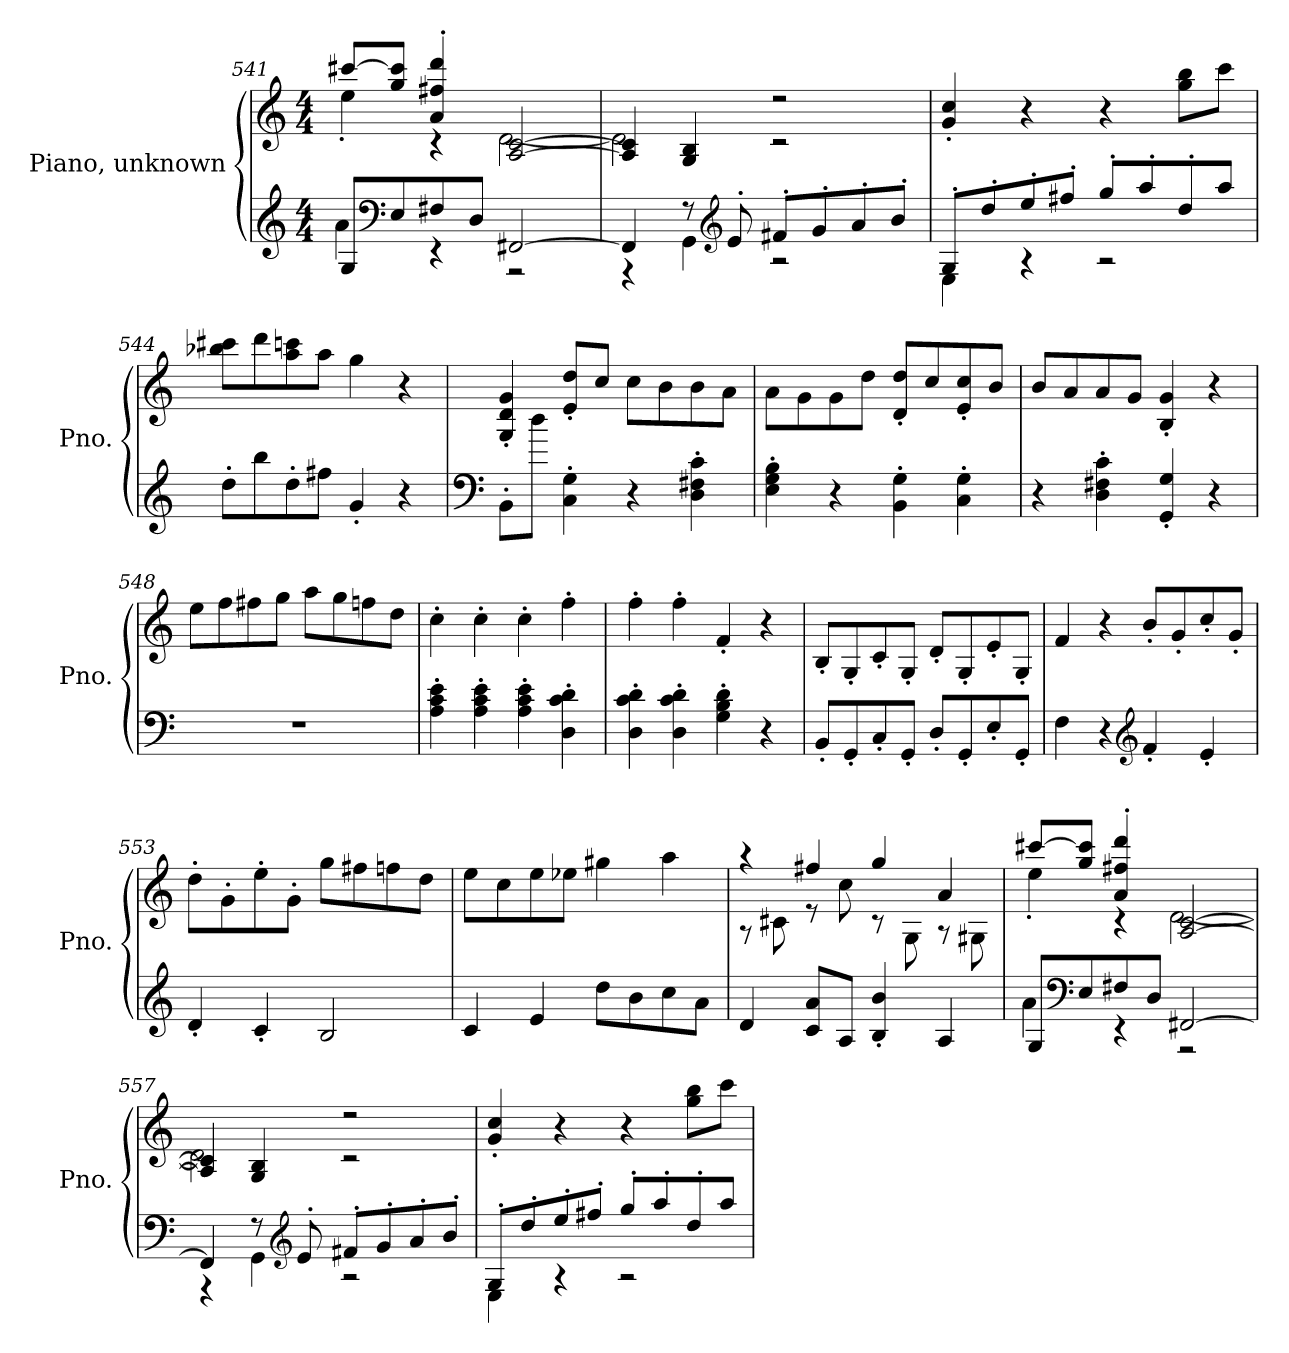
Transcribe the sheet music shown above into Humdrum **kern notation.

**kern	**kern
*part1	*part1
*staff2	*staff1
*I"Piano, unknown	*
*I'Pno.	*
*clefG2	*clefG2
*k[]	*k[]
*M4/4	*M4/4
=541	=541
*^	*^
8G/L	4a\	[8ccc#X/L	4ee'\
*clefF4	*	*	*
8E/	.	8gg/ 8ccc#/]J	.
8F#X/	4r	4a/' 4ff#X/' 4ddd/'	4r
8D/J	.	.	.
[2FF#X/	2r	[2A/ [2c/	[2d\
=542	=542	=542	=542
4FF#/]	4r	4A/] 4c/]	2d\]
8r	4GG\	4G/ 4B/	.
*clefG2	*	*	*
8e'/	.	.	.
8f#X'/L	2r	2r	2r
8g'/	.	.	.
8a'/	.	.	.
8b'/J	.	.	.
*	*	*v	*v
=543	=543	=543
8G'/L	4E\	4g/' 4cc/'
8dd'/	.	.
8ee'/	4r	4r
8ff#X'/J	.	.
8gg'/L	2r	4r
8aa'/	.	.
8dd'/	.	8gg\ 8bb\L
8aa/J	.	8ccc\J
*v	*v	*
!!LO:LB:g=z
=544	=544
8dd'\L	8bb-X\ 8ccc#X\L
8bb\	8ddd\
8dd'\	8aa\ 8cccn\
8ff#X\J	8aa\J
4g'/	4gg\
4r	4r
=545	=545
*clefF4	*
8BB'\L	4G/' 4d/' 4g/'
8dd\J	.
4C\' 4G\'	8e/' 8dd/'L
.	8cc/J
4r	8cc\L
.	8b\
4D\' 4F#X\' 4c\'	8b\
.	8a\J
=546	=546
4E\' 4G\' 4B\'	8a\L
.	8g\
4r	8g\
.	8dd\J
4BB\' 4G\'	8d/' 8dd/'L
.	8cc/
4C\' 4G\'	8e/' 8cc/'
.	8b/J
=547	=547
4r	8b/L
.	8a/
4D\' 4F#X\' 4c\'	8a/
.	8g/J
4GG/' 4G/'	4B/' 4g/'
4r	4r
=548	=548
1r	8ee\L
.	8ff\
.	8ff#X\
.	8gg\J
.	8aa\L
.	8gg\
.	8ffn\
.	8dd\J
!!LO:LB:g=z
=549	=549
4A\' 4c\' 4e\'	4cc'\
4A\' 4c\' 4e\'	4cc'\
4A\' 4c\' 4e\'	4cc'\
4D\' 4c\' 4d\'	4ff'\
=550	=550
4D\' 4c\' 4d\'	4ff'\
4D\' 4c\' 4d\'	4ff'\
4G\' 4B\' 4d\'	4f'/
4r	4r
=551	=551
8BB'/L	8B'/L
8GG'/	8G'/
8C'/	8c'/
8GG'/J	8G'/J
8D'/L	8d'/L
8GG'/	8G'/
8E'/	8e'/
8GG'/J	8G'/J
=552	=552
4F\	4f/
4r	4r
*clefG2	*
4f'/	8b'/L
.	8g'/
4e'/	8cc'/
.	8g'/J
=553	=553
4d'/	8dd'\L
.	8g'\
4c'/	8ee'\
.	8g'\J
2B/	8gg\L
.	8ff#X\
.	8ffn\
.	8dd\J
!!LO:LB:g=z
=554	=554
4c/	8ee\L
.	8cc\
4e/	8ee\
.	8ee-X\J
8dd\L	4gg#X\
8b\	.
8cc\	4aa\
8a\J	.
=555	=555
*	*^
4d/	4r	8r
.	.	8c#X\
8c/ 8a/L	4ff#X/	8r
8A/J	.	8cc\
4B/' 4b/'	4gg/	8r
.	.	8G\
4A/	4a/	8r
.	.	8G#X\
=556	=556	=556
*^	*	*
8G/L	4a\	[8ccc#X/L	4ee'\
*clefF4	*	*	*
8E/	.	8gg/ 8ccc#/]J	.
8F#X/	4r	4a/' 4ff#X/' 4ddd/'	4r
8D/J	.	.	.
[2FF#X/	2r	[2A/ [2c/	[2d\
=557	=557	=557	=557
4FF#/]	4r	4A/] 4c/]	2d\]
8r	4GG\	4G/ 4B/	.
*clefG2	*	*	*
8e'/	.	.	.
8f#X'/L	2r	2r	2r
8g'/	.	.	.
8a'/	.	.	.
8b'/J	.	.	.
*	*	*v	*v
!!LO:LB:g=z
=558	=558	=558
8G'/L	4E\	4g/' 4cc/'
8dd'/	.	.
8ee'/	4r	4r
8ff#X'/J	.	.
8gg'/L	2r	4r
8aa'/	.	.
8dd'/	.	8gg\ 8bb\L
8aa/J	.	8ccc\J
*v	*v	*
=	=
*-	*-
